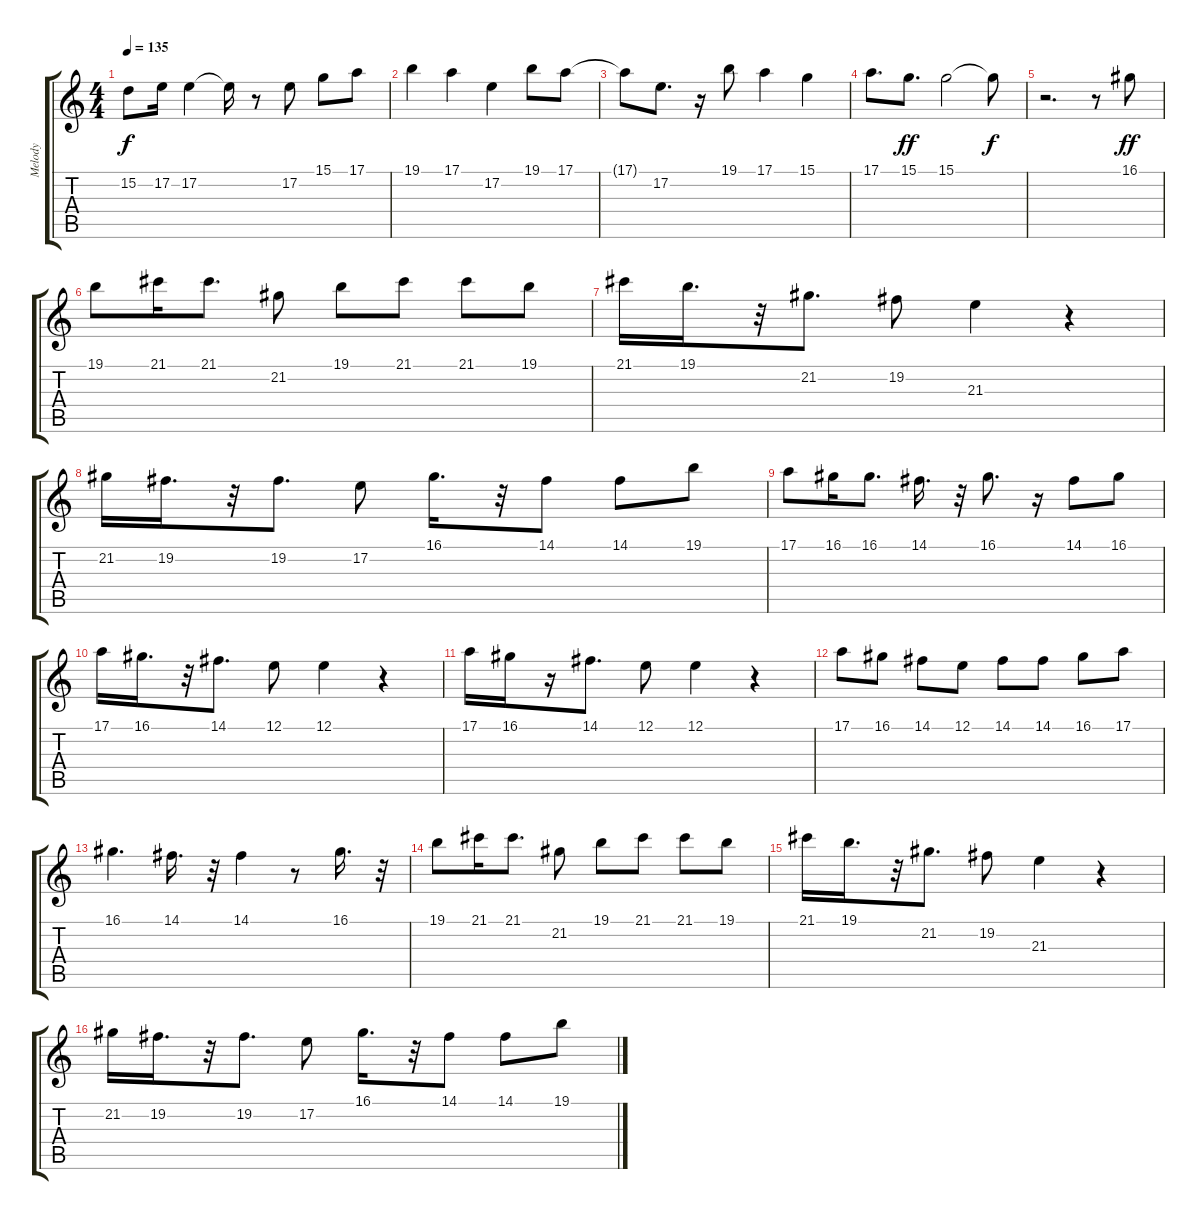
\track ("Melody                              " "Melody    ") {instrument vibraphone}
\staff {score tabs}
\tuning (E4 B3 G3 D3 A2 E2) {hide}
\ts (4 4)
\tempo 135
\clef g2
\ks c
15.2.8{dy f} 17.2.16 17.2.4 17.2{t}.16 r.8 17.2.8 15.1.8 17.1.8 |
19.1.4 17.1.4 17.2.4 19.1.8 17.1.8 |
17.1{t}.8 17.2.8{d} r.16 19.1.8 17.1.4 15.1.4 |
17.1.8{d} 15.1.8{d dy ff} 15.1.2 15.1{t}.8{dy f} |
r.2{d} r.8 16.1.8{dy ff} |
19.1.8 21.1.16 21.1.8{d} 21.2.8 19.1.8 21.1.8 21.1.8 19.1.8 |
21.1.16 19.1.16{d} r.32 21.2.8{d} 19.2.8 21.3.4 r.4 |
21.2.16 19.2.16{d} r.32 19.2.8{d} 17.2.8 16.1.16{d} r.32 14.1.8 14.1.8 19.1.8 |
17.1.8 16.1.16 16.1.8{d} 14.1.16{d} r.32 16.1.8{d} r.16 14.1.8 16.1.8 |
17.1.16 16.1.16{d} r.32 14.1.8{d} 12.1.8 12.1.4 r.4 |
17.1.16 16.1.16 r.16 14.1.8{d} 12.1.8 12.1.4 r.4 |
17.1.8 16.1.8 14.1.8 12.1.8 14.1.8 14.1.8 16.1.8 17.1.8 |
16.1.4{d} 14.1.16{d} r.32 14.1.4 r.8 16.1.16{d} r.32 |
19.1.8 21.1.16 21.1.8{d} 21.2.8 19.1.8 21.1.8 21.1.8 19.1.8 |
21.1.16 19.1.16{d} r.32 21.2.8{d} 19.2.8 21.3.4 r.4 |
21.2.16 19.2.16{d} r.32 19.2.8{d} 17.2.8 16.1.16{d} r.32 14.1.8 14.1.8 19.1.8
